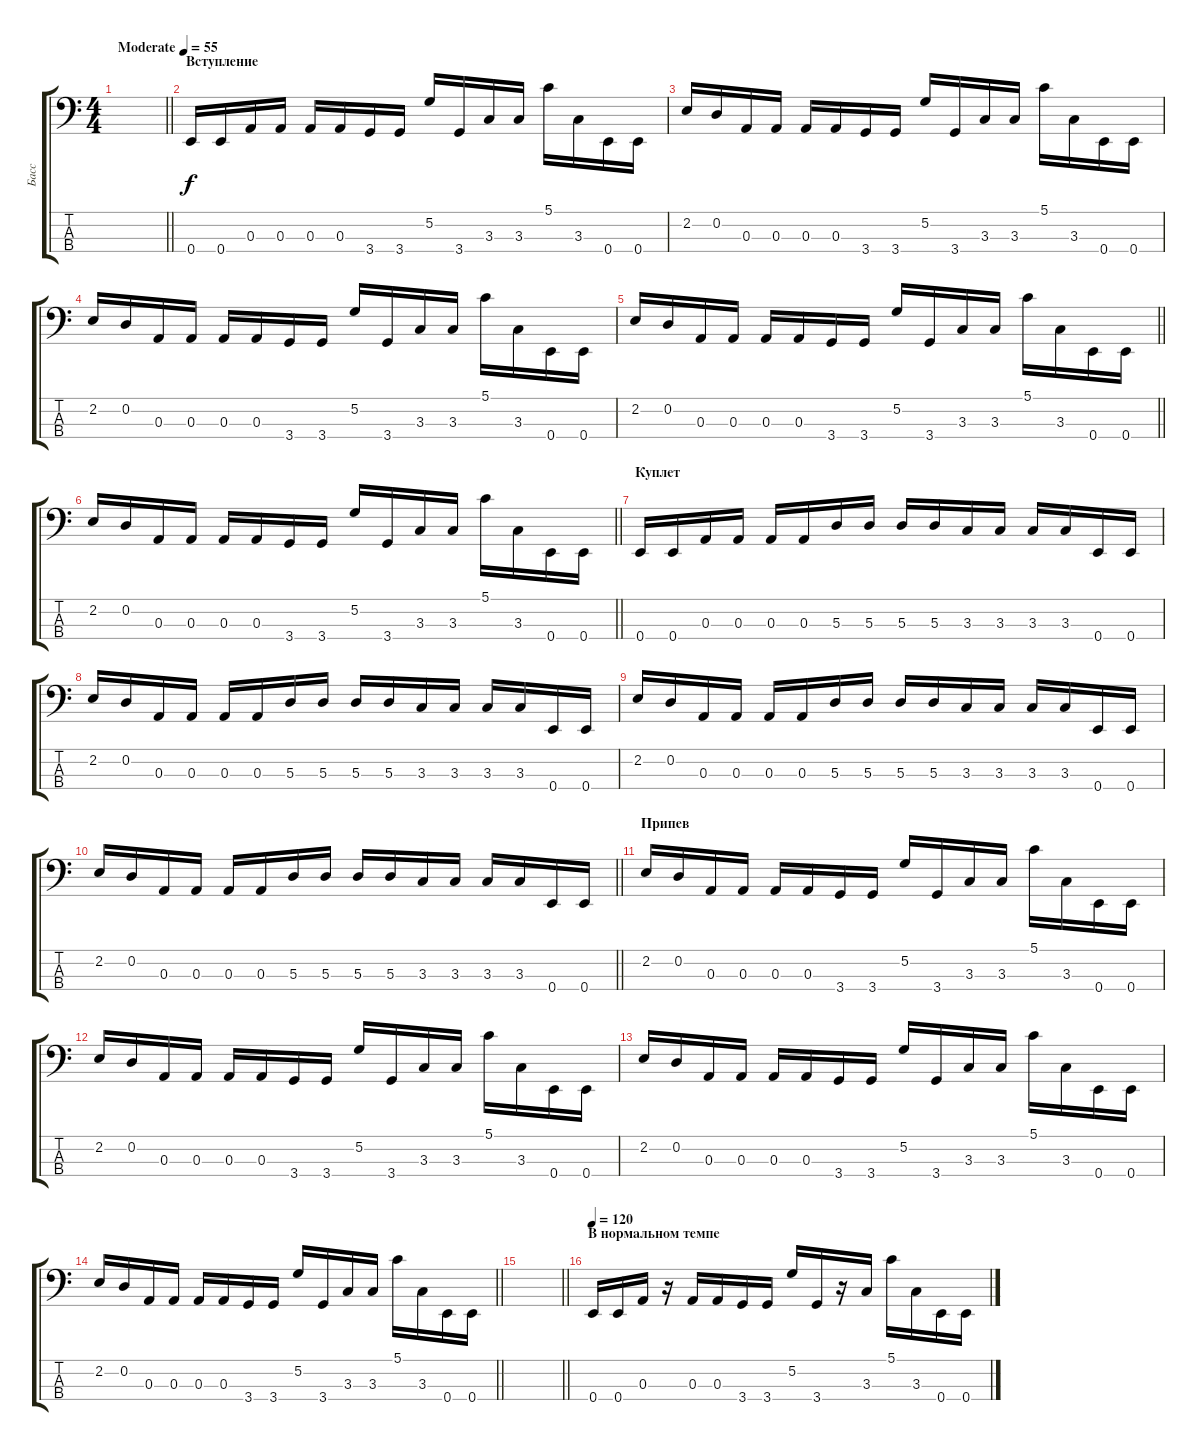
\track ("Басс" "Басс") {instrument electricbassfinger}
\staff {score tabs}
\tuning (G2 D2 A1 E1) {hide}
\ts (4 4)
\tempo (55 "Moderate")
\clef f4
\barLineRight lightlight
\ks c
|
\section ("" "Вступление")
0.4.16 0.4.16 0.3.16 0.3.16 0.3.16 0.3.16 3.4.16 3.4.16 5.2.16 3.4.16 3.3.16 3.3.16 5.1.16 3.3.16 0.4.16 0.4.16 |
2.2.16 0.2.16 0.3.16 0.3.16 0.3.16 0.3.16 3.4.16 3.4.16 5.2.16 3.4.16 3.3.16 3.3.16 5.1.16 3.3.16 0.4.16 0.4.16 |
2.2.16 0.2.16 0.3.16 0.3.16 0.3.16 0.3.16 3.4.16 3.4.16 5.2.16 3.4.16 3.3.16 3.3.16 5.1.16 3.3.16 0.4.16 0.4.16 |
\barLineRight lightlight
2.2.16 0.2.16 0.3.16 0.3.16 0.3.16 0.3.16 3.4.16 3.4.16 5.2.16 3.4.16 3.3.16 3.3.16 5.1.16 3.3.16 0.4.16 0.4.16 |
\barLineRight lightlight
2.2.16 0.2.16 0.3.16 0.3.16 0.3.16 0.3.16 3.4.16 3.4.16 5.2.16 3.4.16 3.3.16 3.3.16 5.1.16 3.3.16 0.4.16 0.4.16 |
\section ("" "Куплет")
0.4.16 0.4.16 0.3.16 0.3.16 0.3.16 0.3.16 5.3.16 5.3.16 5.3.16 5.3.16 3.3.16 3.3.16 3.3.16 3.3.16 0.4.16 0.4.16 |
2.2.16 0.2.16 0.3.16 0.3.16 0.3.16 0.3.16 5.3.16 5.3.16 5.3.16 5.3.16 3.3.16 3.3.16 3.3.16 3.3.16 0.4.16 0.4.16 |
2.2.16 0.2.16 0.3.16 0.3.16 0.3.16 0.3.16 5.3.16 5.3.16 5.3.16 5.3.16 3.3.16 3.3.16 3.3.16 3.3.16 0.4.16 0.4.16 |
\barLineRight lightlight
2.2.16 0.2.16 0.3.16 0.3.16 0.3.16 0.3.16 5.3.16 5.3.16 5.3.16 5.3.16 3.3.16 3.3.16 3.3.16 3.3.16 0.4.16 0.4.16 |
\section ("" "Припев")
2.2.16 0.2.16 0.3.16 0.3.16 0.3.16 0.3.16 3.4.16 3.4.16 5.2.16 3.4.16 3.3.16 3.3.16 5.1.16 3.3.16 0.4.16 0.4.16 |
2.2.16 0.2.16 0.3.16 0.3.16 0.3.16 0.3.16 3.4.16 3.4.16 5.2.16 3.4.16 3.3.16 3.3.16 5.1.16 3.3.16 0.4.16 0.4.16 |
2.2.16 0.2.16 0.3.16 0.3.16 0.3.16 0.3.16 3.4.16 3.4.16 5.2.16 3.4.16 3.3.16 3.3.16 5.1.16 3.3.16 0.4.16 0.4.16 |
\barLineRight lightlight
2.2.16 0.2.16 0.3.16 0.3.16 0.3.16 0.3.16 3.4.16 3.4.16 5.2.16 3.4.16 3.3.16 3.3.16 5.1.16 3.3.16 0.4.16 0.4.16 |
\barLineRight lightlight
|
\section ("" "В нормальном темпе")
\tempo 120
0.4.16 0.4.16 0.3.16 r.16 0.3.16 0.3.16 3.4.16 3.4.16 5.2.16 3.4.16 r.16 3.3.16 5.1.16 3.3.16 0.4.16 0.4.16
